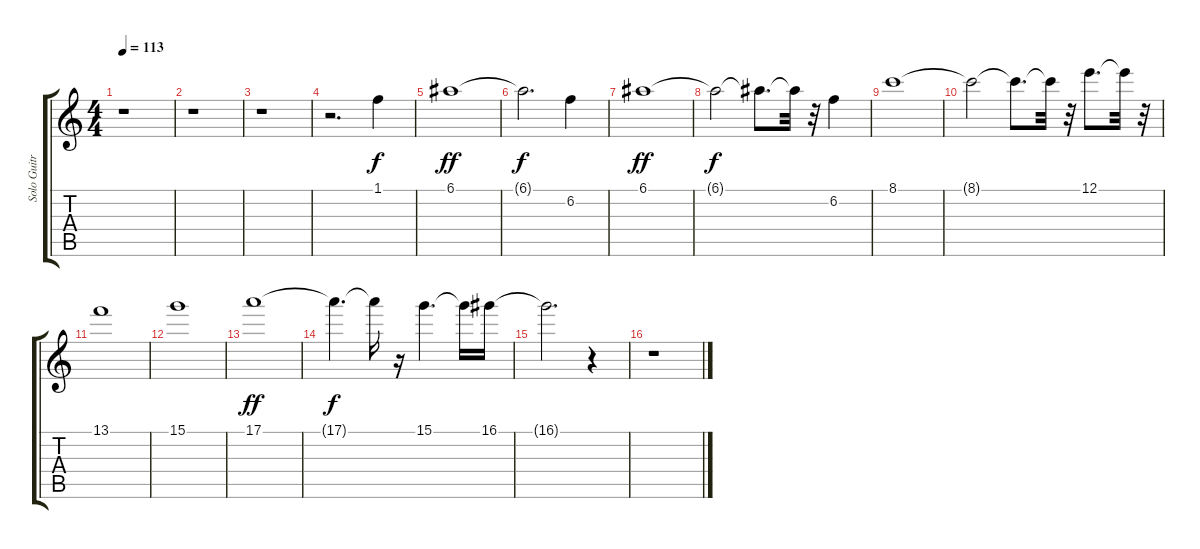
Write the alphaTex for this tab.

\track ("Solo Guitr" "Solo Guitr") {instrument distortionguitar}
\staff {score tabs}
\tuning (E4 B3 G3 D3 A2 E2) {hide}
\ts (4 4)
\tempo 113
\clef g2
\ks c
r.1{dy f} |
r.1 |
r.1 |
r.2{d} 1.1.4 |
6.1.1{dy ff} |
6.1{t}.2{d dy f} 6.2.4 |
6.1.1{dy ff} |
6.1{t}.2{dy f} 6.1{t}.8{d} 6.1{t}.32 r.32 6.2.4 |
8.1.1 |
8.1{t}.2 8.1{t}.8{d} 8.1{t}.32 r.32 12.1.8{d} 12.1{t}.32 r.32 |
13.1.1 |
15.1.1 |
17.1.1{dy ff} |
17.1{t}.4{d dy f} 17.1{t}.16 r.16 15.1.4{d} 15.1{t}.16 16.1.16 |
16.1{t}.2{d} r.4 |
r.1
